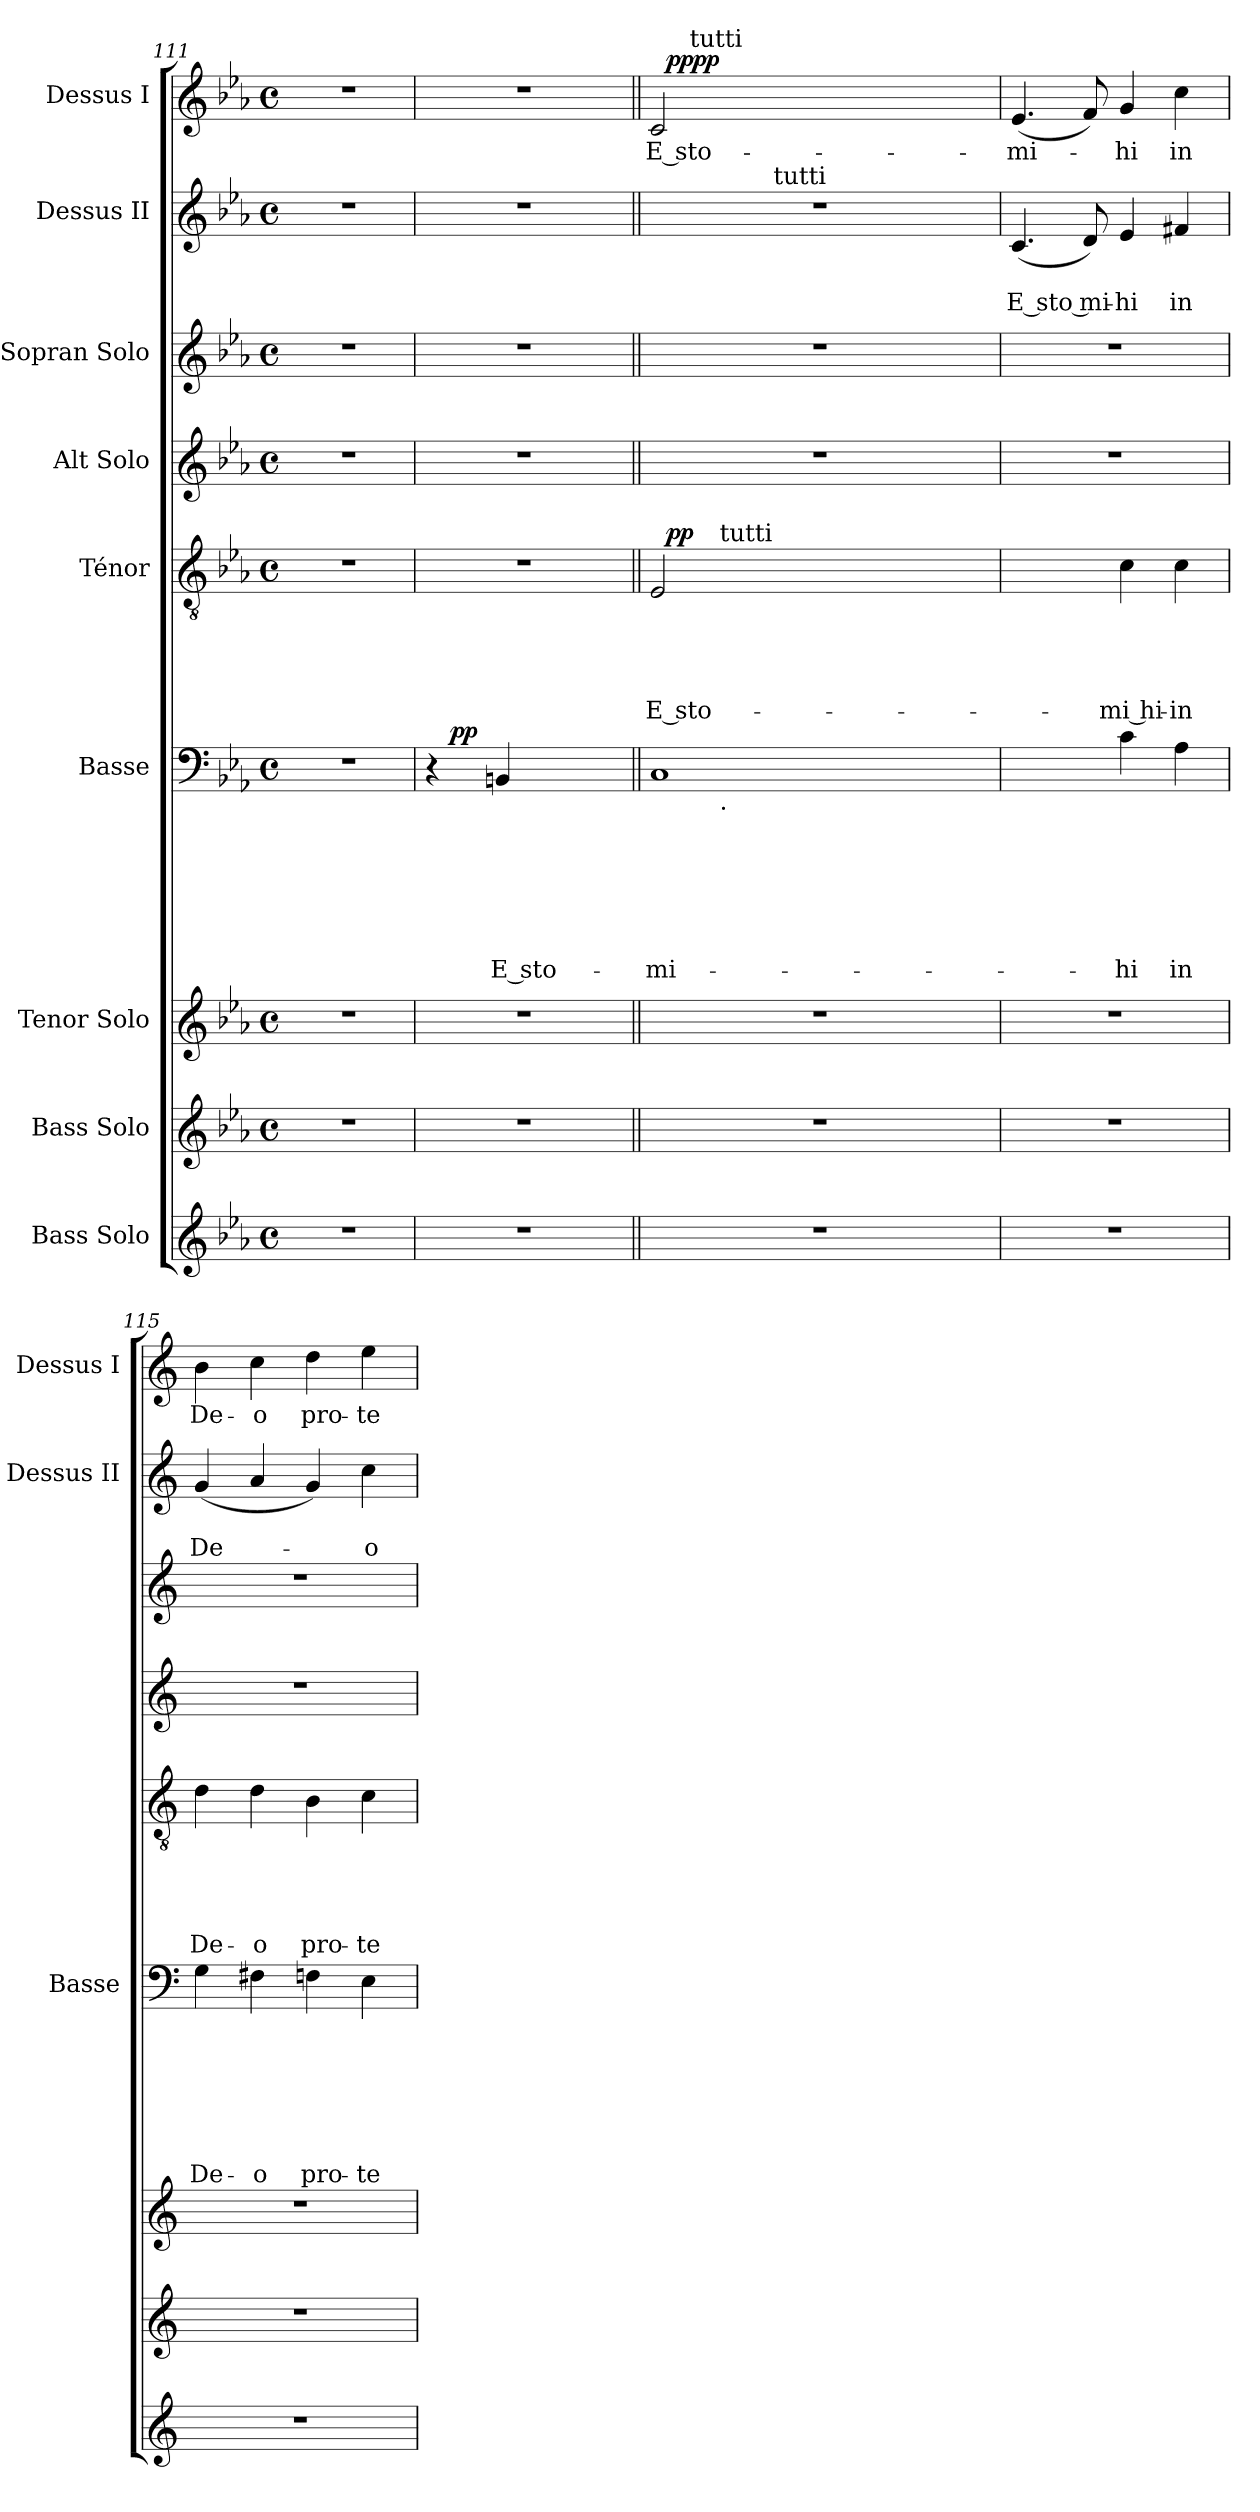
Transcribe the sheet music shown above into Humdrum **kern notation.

**kern	**kern	**kern	**kern	**text	**text	**text	**text	**text	**text	**text	**dynam	**kern	**text	**text	**text	**text	**text	**dynam	**kern	**kern	**kern	**text	**text	**kern	**text	**dynam
*part9	*part8	*part7	*part6	*part6	*part6	*part6	*part6	*part6	*part6	*part6	*part6	*part5	*part5	*part5	*part5	*part5	*part5	*part5	*part4	*part3	*part2	*part2	*part2	*part1	*part1	*part1
*staff9	*staff8	*staff7	*staff6	*staff6	*staff6	*staff6	*staff6	*staff6	*staff6	*staff6	*staff6	*staff5	*staff5	*staff5	*staff5	*staff5	*staff5	*staff5	*staff4	*staff3	*staff2	*staff2	*staff2	*staff1	*staff1	*staff1
*I"Bass Solo	*I"Bass Solo	*I"Tenor Solo	*I"Basse	*	*	*	*	*	*	*	*	*I"Ténor	*	*	*	*	*	*	*I"Alt Solo	*I"Sopran Solo	*I"Dessus II	*	*	*I"Dessus I	*	*
*	*	*	*I'Basse	*	*	*	*	*	*	*	*	*	*	*	*	*	*	*	*	*	*I'Dessus II	*	*	*I'Dessus I	*	*
*clefG2	*clefG2	*clefG2	*clefF4	*	*	*	*	*	*	*	*	*clefGv2	*	*	*	*	*	*	*clefG2	*clefG2	*clefG2	*	*	*clefG2	*	*
*ITrd7c12	*	*	*	*	*	*	*	*	*	*	*	*	*	*	*	*	*	*	*	*	*	*	*	*	*	*
*k[b-e-a-]	*k[b-e-a-]	*k[b-e-a-]	*k[b-e-a-]	*	*	*	*	*	*	*	*	*k[b-e-a-]	*	*	*	*	*	*	*k[b-e-a-]	*k[b-e-a-]	*k[b-e-a-]	*	*	*k[b-e-a-]	*	*
*E-:	*E-:	*E-:	*E-:	*	*	*	*	*	*	*	*	*E-:	*	*	*	*	*	*	*E-:	*E-:	*E-:	*	*	*E-:	*	*
*M4/4	*M4/4	*M4/4	*M4/4	*	*	*	*	*	*	*	*	*M4/4	*	*	*	*	*	*	*M4/4	*M4/4	*M4/4	*	*	*M4/4	*	*
*met(c)	*met(c)	*met(c)	*met(c)	*	*	*	*	*	*	*	*	*met(c)	*	*	*	*	*	*	*met(c)	*met(c)	*met(c)	*	*	*met(c)	*	*
=111	=111	=111	=111	=111	=111	=111	=111	=111	=111	=111	=111	=111	=111	=111	=111	=111	=111	=111	=111	=111	=111	=111	=111	=111	=111	=111
1r	1r	1r	1r	.	.	.	.	.	.	.	.	1r	.	.	.	.	.	.	1r	1r	1r	.	.	1r	.	.
=112	=112	=112	=112	=112	=112	=112	=112	=112	=112	=112	=112	=112	=112	=112	=112	=112	=112	=112	=112	=112	=112	=112	=112	=112	=112	=112
!	!	!	!LO:TX:a:t=tutti	!	!	!	!	!	!	!	!	!	!	!	!	!	!	!	!	!	!	!	!	!	!	!
!	!	!	!	!	!	!	!	!	!	!	!	!LO:N:vis=1	!	!	!	!	!	!	!	!	!LO:N:vis=1	!	!	!LO:N:vis=1	!	!
*	*	*	*^	*	*	*	*	*	*	*	*	*	*	*	*	*	*	*	*	*	*	*	*	*	*	*
1r	1r	1r	4r	16ryy	.	.	.	.	.	.	.	.	1r	.	.	.	.	.	.	1r	1r	1r	.	.	1r	.	.
!	!	!	!	!	!	!	!	!	!	!	!	!LO:DY:a	!	!	!	!	!	!	!	!	!	!	!	!	!	!	!
.	.	.	.	2...ryy	.	.	.	.	.	.	.	pp	.	.	.	.	.	.	.	.	.	.	.	.	.	.	.
!	!	!	!	!	!	!	!	!	!	!	!LO:LY:b:rj	!	!	!	!	!	!	!	!	!	!	!	!	!	!	!	!
.	.	.	4BBn/	.	.	.	.	.	.	.	E sto-	.	.	.	.	.	.	.	.	.	.	.	.	.	.	.	.
.	.	.	2ryy	.	.	.	.	.	.	.	.	.	.	.	.	.	.	.	.	.	.	.	.	.	.	.	.
!!LO:LB:g=z
=113||	=113||	=113||	=113||	=113||	=113||	=113||	=113||	=113||	=113||	=113||	=113||	=113||	=113||	=113||	=113||	=113||	=113||	=113||	=113||	=113||	=113||	=113||	=113||	=113||	=113||	=113||	=113||
*k[]	*k[]	*k[]	*k[]	*	*	*	*	*	*	*	*	*	*k[]	*	*	*	*	*	*	*k[]	*k[]	*k[]	*	*	*k[]	*	*
*C:	*C:	*C:	*C:	*	*	*	*	*	*	*	*	*	*C:	*	*	*	*	*	*	*C:	*C:	*C:	*	*	*C:	*	*
!	!	!	!	!	!	!	!	!	!	!	!LO:LY:b	!	!	!	!	!	!	!LO:LY:b	!	!	!	!	!	!	!	!LO:LY:b	!
*	*	*	*	*	*	*	*	*	*	*	*	*	*^	*	*	*	*	*	*	*	*	*^	*	*	*^	*	*
*	*	*	*	*	*	*	*	*	*	*	*	*	*	*^	*	*	*	*	*	*	*	*	*	*	*	*	*	*^	*	*
1r	1r	1r	1C	8ryy	.	.	.	.	.	.	-mi-	.	2E/	32ryy	8ryy	.	.	.	.	E sto-	.	1r	1r	1r	4ryy	.	.	2c/	32ryy	16.ryy	E sto-	.
!	!	!	!	!	!	!	!	!	!	!	!	!	!	!	!	!	!	!	!	!	!LO:DY:a	!	!	!	!	!	!	!	!	!	!	!LO:DY:a
!	!	!	!	!	!	!	!	!	!	!	!	!	!	!	!	!	!	!	!	!	!	!	!	!	!	!	!	!	!	!	!	!LO:DY:n=1:b
.	.	.	.	.	.	.	.	.	.	.	.	.	.	2ryy	.	.	.	.	.	.	pp	.	.	.	.	.	.	.	2ryy	.	.	pp pp
!	!	!	!	!	!	!	!	!	!	!	!	!	!	!	!	!	!	!	!	!	!	!	!	!	!	!	!	!	!	!LO:TX:a:t=tutti	!	!
.	.	.	.	.	.	.	.	.	.	.	.	.	.	.	.	.	.	.	.	.	.	.	.	.	.	.	.	.	.	2ryy	.	.
.	.	.	.	32ryy	.	.	.	.	.	.	.	.	.	.	32ryy	.	.	.	.	.	.	.	.	.	.	.	.	.	.	.	.	.
!	!	!	!	!	!	!	!	!	!	!	!	!	!	!	!LO:TX:a:t=tutti	!	!	!	!	!	!	!	!	!	!	!	!	!	!	!	!	!
!	!	!	!	!LO:TX:b:t=.	!	!	!	!	!	!	!	!	!	!	!	!	!	!	!	!	!	!	!	!	!	!	!	!	!	!	!	!
.	.	.	.	2ryy	.	.	.	.	.	.	.	.	.	.	2ryy	.	.	.	.	.	.	.	.	.	.	.	.	.	.	.	.	.
.	.	.	.	.	.	.	.	.	.	.	.	.	.	.	.	.	.	.	.	.	.	.	.	.	16ryy	.	.	.	.	.	.	.
!	!	!	!	!	!	!	!	!	!	!	!	!	!	!	!	!	!	!	!	!	!	!	!	!	!LO:TX:a:t=tutti	!	!	!	!	!	!	!
.	.	.	.	.	.	.	.	.	.	.	.	.	.	.	.	.	.	.	.	.	.	.	.	.	2ryy	.	.	.	.	.	.	.
.	.	.	.	.	.	.	.	.	.	.	.	.	2ryy	.	.	.	.	.	.	.	.	.	.	.	.	.	.	2ryy	.	.	.	.
.	.	.	.	.	.	.	.	.	.	.	.	.	.	4...ryy	.	.	.	.	.	.	.	.	.	.	.	.	.	.	4...ryy	.	.	.
.	.	.	.	.	.	.	.	.	.	.	.	.	.	.	.	.	.	.	.	.	.	.	.	.	.	.	.	.	.	4ryy	.	.
.	.	.	.	4ryy	.	.	.	.	.	.	.	.	.	.	4ryy	.	.	.	.	.	.	.	.	.	.	.	.	.	.	.	.	.
.	.	.	.	.	.	.	.	.	.	.	.	.	.	.	.	.	.	.	.	.	.	.	.	.	8.ryy	.	.	.	.	.	.	.
.	.	.	.	.	.	.	.	.	.	.	.	.	.	.	.	.	.	.	.	.	.	.	.	.	.	.	.	.	.	8ryy	.	.
.	.	.	.	16.ryy	.	.	.	.	.	.	.	.	.	.	16.ryy	.	.	.	.	.	.	.	.	.	.	.	.	.	.	.	.	.
.	.	.	.	.	.	.	.	.	.	.	.	.	.	.	.	.	.	.	.	.	.	.	.	.	.	.	.	.	.	32ryy	.	.
=114	=114	=114	=114	=114	=114	=114	=114	=114	=114	=114	=114	=114	=114	=114	=114	=114	=114	=114	=114	=114	=114	=114	=114	=114	=114	=114	=114	=114	=114	=114	=114	=114
!	!	!	!	!	!	!	!	!	!	!	!	!	!	!	!	!	!	!	!	!	!	!	!	!	!	!	!LO:LY:b:rj	!	!	!	!LO:LY:b	!
*	*	*	*v	*v	*	*	*	*	*	*	*	*	*	*	*	*	*	*	*	*	*	*	*	*v	*v	*	*	*v	*v	*v	*	*
*	*	*	*	*	*	*	*	*	*	*	*	*v	*v	*v	*	*	*	*	*	*	*	*	*	*	*	*	*	*
1r	1r	1r	2ryy	.	.	.	.	.	.	.	.	2ryy	.	.	.	.	.	.	1r	1r	(<4.c/	.	E sto mi-	(<4.e/	-mi-	.
.	.	.	.	.	.	.	.	.	.	.	.	.	.	.	.	.	.	.	.	.	8d/)	.	.	8f/)	.	.
!	!	!	!	!	!	!	!	!	!	!LO:LY:b	!	!	!	!	!	!	!LO:LY:b:rj	!	!	!	!	!	!LO:LY:b	!	!LO:LY:b	!
.	.	.	4c\	.	.	.	.	.	.	-hi	.	4c\	.	.	.	.	-mi hi-	.	.	.	4e/	.	-hi	4g/	-hi	.
!	!	!	!	!	!	!	!	!	!	!LO:LY:b	!	!	!	!	!	!	!LO:LY:b	!	!	!	!	!	!LO:LY:b	!	!LO:LY:b	!
.	.	.	4A\	.	.	.	.	.	.	in	.	4c\	.	.	.	.	-in	.	.	.	4f#X/	.	in	4cc\	in	.
=115	=115	=115	=115	=115	=115	=115	=115	=115	=115	=115	=115	=115	=115	=115	=115	=115	=115	=115	=115	=115	=115	=115	=115	=115	=115	=115
!	!	!	!	!	!	!	!	!	!	!LO:LY:b	!	!	!	!	!	!	!LO:LY:b	!	!	!	!	!	!LO:LY:b	!	!LO:LY:b	!
1r	1r	1r	4G\	.	.	.	.	.	.	De-	.	4d\	.	.	.	.	De-	.	1r	1r	(<4g/	.	De-	4b\	De-	.
!	!	!	!	!	!	!	!	!	!	!LO:LY:b	!	!	!	!	!	!	!LO:LY:b	!	!	!	!	!	!	!	!LO:LY:b	!
.	.	.	4F#X\	.	.	.	.	.	.	-o	.	4d\	.	.	.	.	-o	.	.	.	4a/	.	.	4cc\	-o	.
!	!	!	!	!	!	!	!	!	!	!LO:LY:b	!	!	!	!	!	!	!LO:LY:b	!	!	!	!	!	!	!	!LO:LY:b	!
.	.	.	4Fn\	.	.	.	.	.	.	pro-	.	4B\	.	.	.	.	pro-	.	.	.	4g/)	.	.	4dd\	pro-	.
!	!	!	!	!	!	!	!	!	!	!LO:LY:b	!	!	!	!	!	!	!LO:LY:b	!	!	!	!	!	!LO:LY:b	!	!LO:LY:b	!
.	.	.	4E\	.	.	.	.	.	.	-te-	.	4c\	.	.	.	.	-te-	.	.	.	4cc\	.	-o	4ee\	-te-	.
=	=	=	=	=	=	=	=	=	=	=	=	=	=	=	=	=	=	=	=	=	=	=	=	=	=	=
*-	*-	*-	*-	*-	*-	*-	*-	*-	*-	*-	*-	*-	*-	*-	*-	*-	*-	*-	*-	*-	*-	*-	*-	*-	*-	*-
